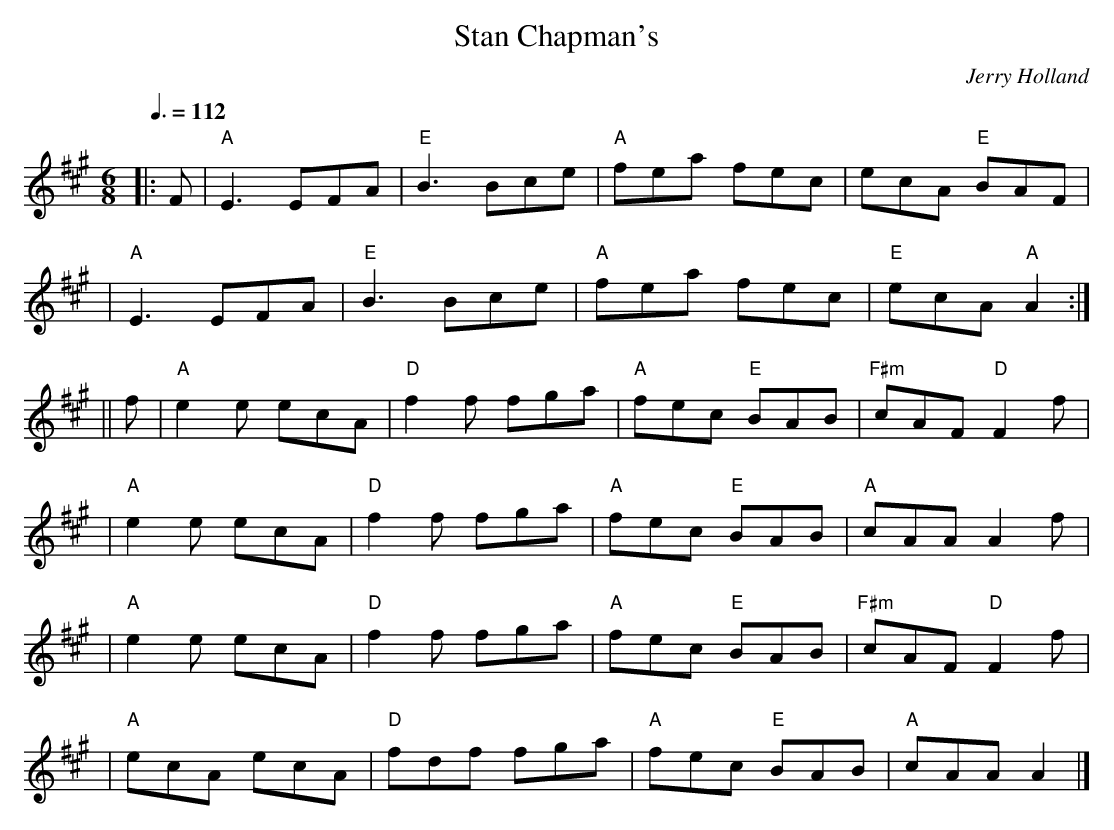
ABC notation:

X:1
T: Stan Chapman's
C: Jerry Holland
M: 6/8
L: 1/8
Q: 3/8=112
K: A
|: F \
| "A"E3 EFA | "E"B3 Bce | "A"fea fec | ecA "E"BAF |
| "A"E3 EFA | "E"B3 Bce | "A"fea fec | "E"ecA "A"A2 :|
|| f\
| "A"e2e ecA | "D"f2f fga | "A"fec "E"BAB | "F#m"cAF "D"F2f |
| "A"e2e ecA | "D"f2f fga | "A"fec "E"BAB | "A"cAA A2 f |
| "A"e2e ecA | "D"f2f fga | "A"fec "E"BAB | "F#m"cAF "D"F2f |
| "A"ecA ecA | "D"fdf fga | "A"fec "E"BAB | "A"cAA A2 |]
